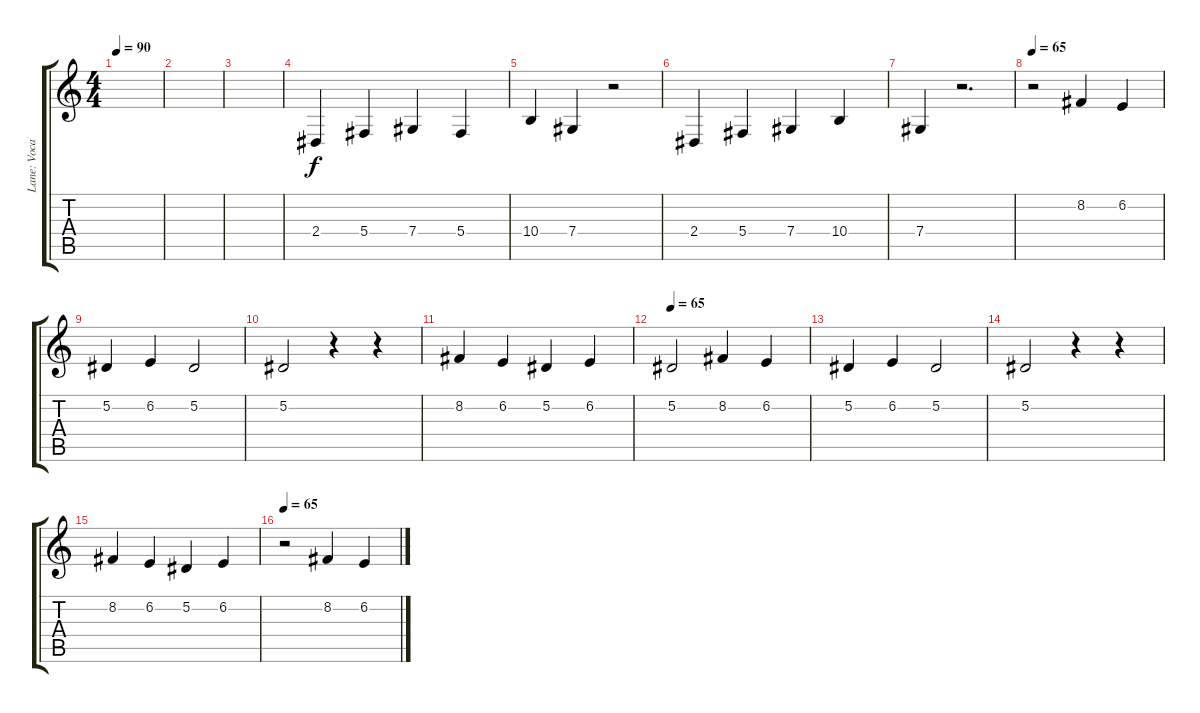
\track ("Lane: Vocals" "Lane: Voca") {instrument flute}
\staff {score tabs}
\tuning (Eb4 Bb3 Gb3 Db3 Ab2 Db2) {hide}
\ts (4 4)
\tempo 90
\clef g2
\ks c
|
|
|
2.4.4 5.4.4 7.4.4 5.4.4 |
10.4.4 7.4.4 r.2 |
2.4.4 5.4.4 7.4.4 10.4.4 |
7.4.4 r.2{d} |
\tempo 65
r.2 8.2.4 6.2.4 |
5.2.4 6.2.4 5.2.2 |
5.2.2 r.4 r.4 |
8.2.4 6.2.4 5.2.4 6.2.4 |
\tempo 65
5.2.2 8.2.4 6.2.4 |
5.2.4 6.2.4 5.2.2 |
5.2.2 r.4 r.4 |
8.2.4 6.2.4 5.2.4 6.2.4 |
\tempo 65
r.2 8.2.4 6.2.4
